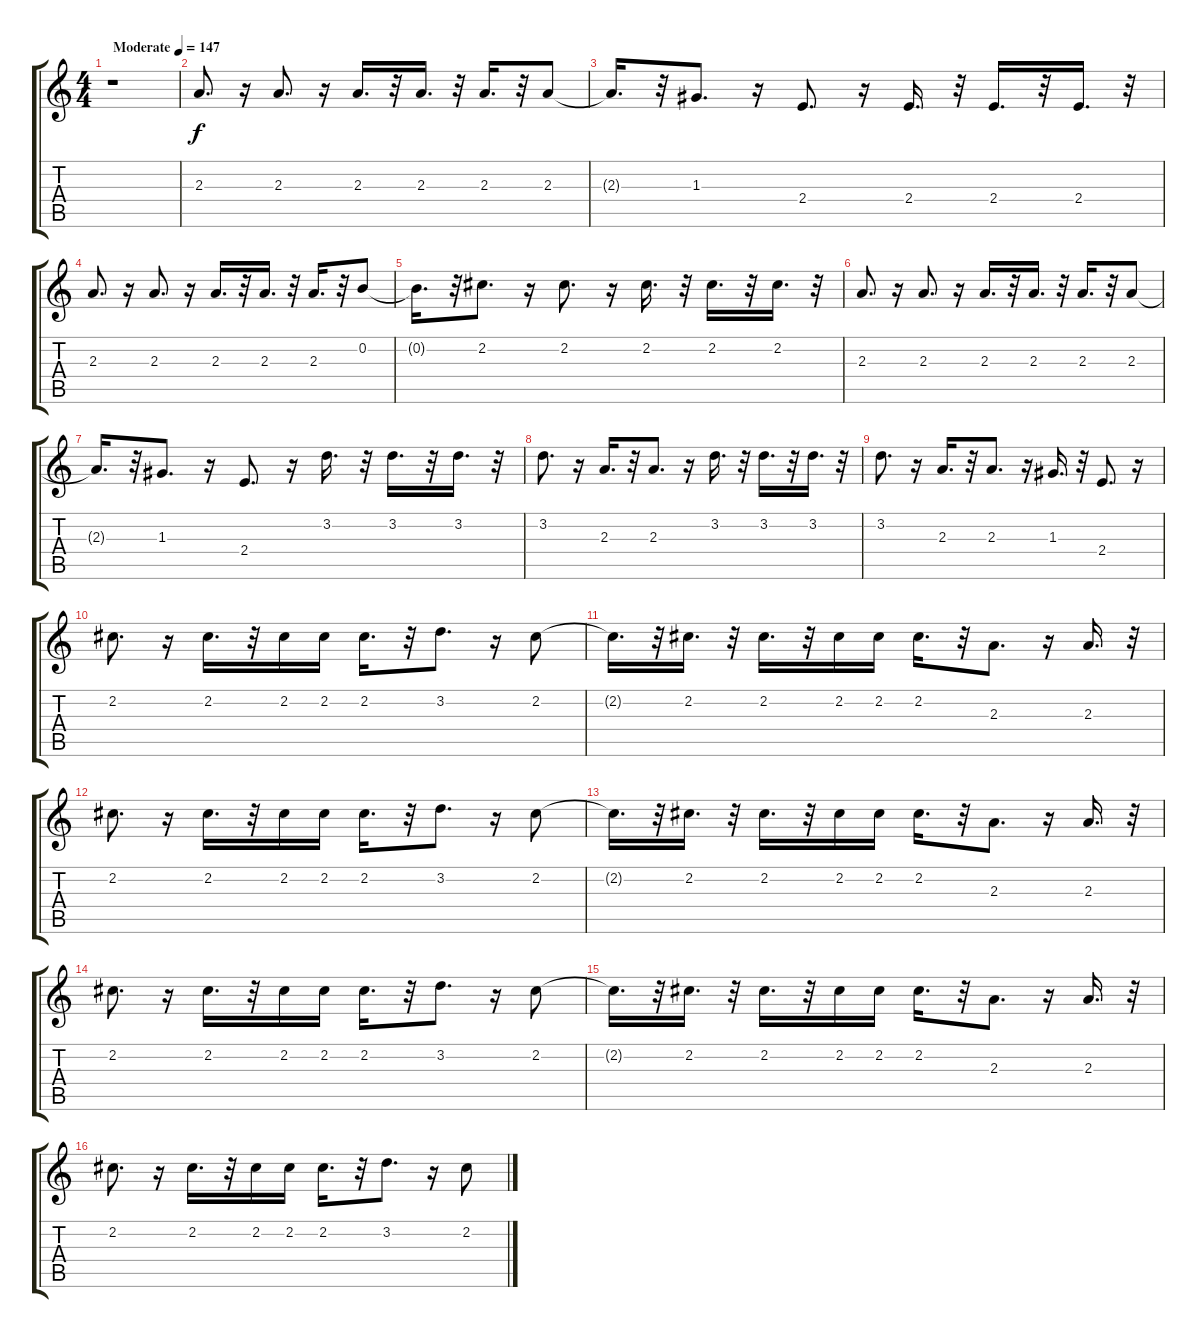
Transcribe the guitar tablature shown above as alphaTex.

\track "" {instrument electricguitarmuted}
\staff {score tabs}
\tuning (E4 B3 G3 D3 A2 E2) {hide}
\ts (4 4)
\tempo (147 "Moderate")
\clef g2
\ks c
r.1{dy f instrument electricguitarmuted} |
2.3.8{d} r.16 2.3.8{d} r.16 2.3.16{d} r.32 2.3.16{d} r.32 2.3.16{d} r.32 2.3.8 |
2.3{t}.16{d} r.32 1.3.8{d} r.16 2.4.8{d} r.16 2.4.16{d} r.32 2.4.16{d} r.32 2.4.16{d} r.32 |
2.3.8{d} r.16 2.3.8{d} r.16 2.3.16{d} r.32 2.3.16{d} r.32 2.3.16{d} r.32 0.2.8 |
0.2{t}.16{d} r.32 2.2.8{d} r.16 2.2.8{d} r.16 2.2.16{d} r.32 2.2.16{d} r.32 2.2.16{d} r.32 |
2.3.8{d} r.16 2.3.8{d} r.16 2.3.16{d} r.32 2.3.16{d} r.32 2.3.16{d} r.32 2.3.8 |
2.3{t}.16{d} r.32 1.3.8{d} r.16 2.4.8{d} r.16 3.2.16{d} r.32 3.2.16{d} r.32 3.2.16{d} r.32 |
3.2.8{d} r.16 2.3.16{d} r.32 2.3.8{d} r.16 3.2.16{d} r.32 3.2.16{d} r.32 3.2.16{d} r.32 |
3.2.8{d} r.16 2.3.16{d} r.32 2.3.8{d} r.16 1.3.16{d} r.32 2.4.8{d} r.16 |
2.2.8{d} r.16 2.2.16{d} r.32 2.2.16 2.2.16 2.2.16{d} r.32 3.2.8{d} r.16 2.2.8 |
2.2{t}.16{d} r.32 2.2.16{d} r.32 2.2.16{d} r.32 2.2.16 2.2.16 2.2.16{d} r.32 2.3.8{d} r.16 2.3.16{d} r.32 |
2.2.8{d} r.16 2.2.16{d} r.32 2.2.16 2.2.16 2.2.16{d} r.32 3.2.8{d} r.16 2.2.8 |
2.2{t}.16{d} r.32 2.2.16{d} r.32 2.2.16{d} r.32 2.2.16 2.2.16 2.2.16{d} r.32 2.3.8{d} r.16 2.3.16{d} r.32 |
2.2.8{d} r.16 2.2.16{d} r.32 2.2.16 2.2.16 2.2.16{d} r.32 3.2.8{d} r.16 2.2.8 |
2.2{t}.16{d} r.32 2.2.16{d} r.32 2.2.16{d} r.32 2.2.16 2.2.16 2.2.16{d} r.32 2.3.8{d} r.16 2.3.16{d} r.32 |
2.2.8{d} r.16 2.2.16{d} r.32 2.2.16 2.2.16 2.2.16{d} r.32 3.2.8{d} r.16 2.2.8
